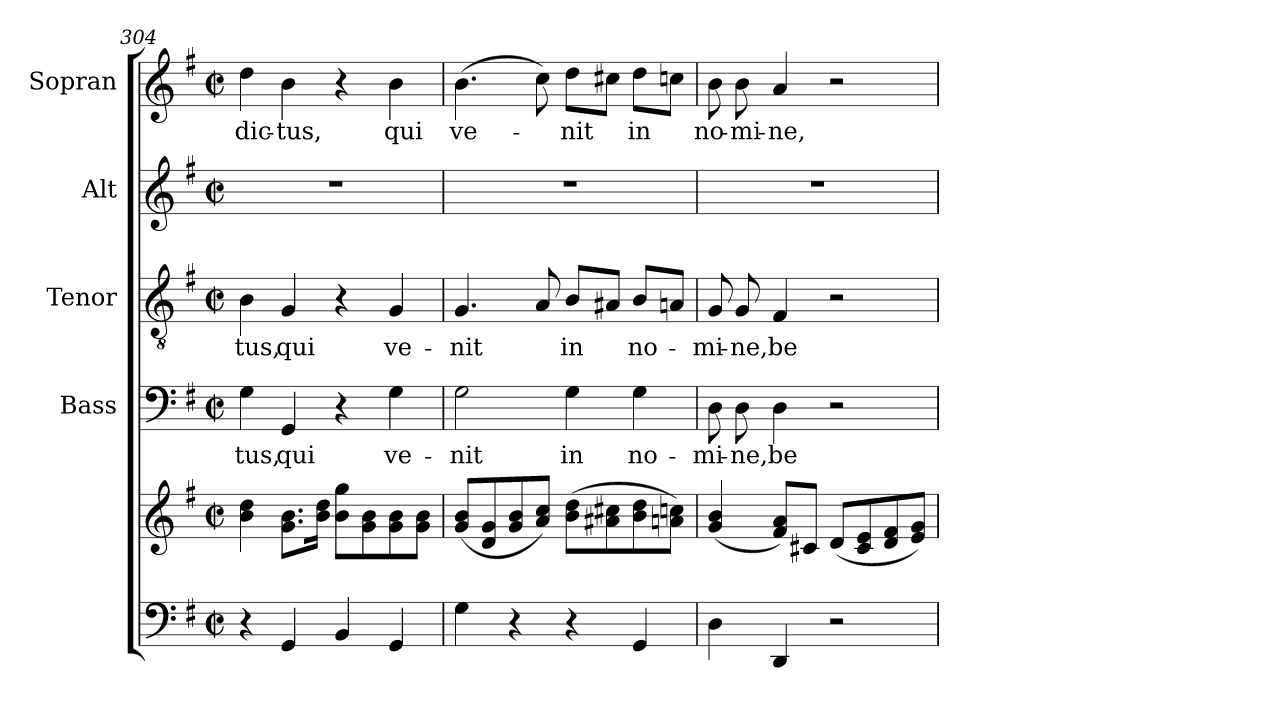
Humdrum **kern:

**kern	**kern	**kern	**text	**kern	**text	**kern	**kern	**text
*part5	*part5	*part4	*part4	*part3	*part3	*part2	*part1	*part1
*staff6	*staff5	*staff4	*staff4	*staff3	*staff3	*staff2	*staff1	*staff1
*	*	*I"Bass	*	*I"Tenor	*	*I"Alt	*I"Sopran	*
*	*	*I'B.	*	*I'T.	*	*I'A.	*I'S.	*
!!LO:LB:g=z
*clefF4	*clefG2	*clefF4	*	*clefGv2	*	*clefG2	*clefG2	*
*k[f#]	*k[f#]	*k[f#]	*	*k[f#]	*	*k[f#]	*k[f#]	*
*G:	*G:	*G:	*	*G:	*	*G:	*G:	*
*M2/2	*M2/2	*M2/2	*	*M2/2	*	*M2/2	*M2/2	*
*met(c|)	*met(c|)	*met(c|)	*	*met(c|)	*	*met(c|)	*met(c|)	*
=304	=304	=304	=304	=304	=304	=304	=304	=304
!	!	!	!LO:LY:b	!	!LO:LY:b	!	!	!LO:LY:b
4r	4b\ 4dd\	4G\	-tus,	4B\	-tus,	1r	4dd\	-dic-
!	!	!	!LO:LY:b	!	!LO:LY:b	!	!	!LO:LY:b
4GG/	8.g\ 8.b\L	4GG/	qui	4G/	qui	.	4b\	-tus,
.	16b\ 16dd\Jk	.	.	.	.	.	.	.
4BB/	8b\ 8gg\L	4r	.	4r	.	.	4r	.
.	8g\ 8b\	.	.	.	.	.	.	.
!	!	!	!LO:LY:b	!	!LO:LY:b	!	!	!LO:LY:b
4GG/	8g\ 8b\	4G\	ve-	4G/	ve-	.	4b\	qui
.	8g\ 8b\J	.	.	.	.	.	.	.
=305	=305	=305	=305	=305	=305	=305	=305	=305
!	!	!	!LO:LY:b	!	!LO:LY:b	!	!	!LO:LY:b
4G\	(<8g/ 8b/L	2G\	-nit	4.G/	-nit	1r	(>4.b\	ve-
.	8d/ 8g/	.	.	.	.	.	.	.
4r	8g/ 8b/	.	.	.	.	.	.	.
.	8a/ 8cc/J)	.	.	8A/	.	.	8cc\)	.
!	!	!	!LO:LY:b	!	!LO:LY:b	!	!	!LO:LY:b
4r	(>8b\ 8dd\L	4G\	in	8B/L	in	.	8dd\L	-nit
.	8a#X\ 8cc#X\	.	.	8A#X/J	.	.	8cc#X\J	.
!	!	!	!LO:LY:b	!	!LO:LY:b	!	!	!LO:LY:b
4GG/	8b\ 8dd\	4G\	no-	8B/L	no-	.	8dd\L	in
.	8an\ 8ccn\J)	.	.	8An/J	.	.	8ccn\J	.
=306	=306	=306	=306	=306	=306	=306	=306	=306
!	!	!	!LO:LY:b	!	!LO:LY:b	!	!	!LO:LY:b
4D\	(<4g/ 4b/	8D\	-mi-	8G/	-mi-	1r	8b\	no-
!	!	!	!LO:LY:b	!	!LO:LY:b	!	!	!LO:LY:b
.	.	8D\	-ne,	8G/	-ne,	.	8b\	-mi-
!	!	!	!LO:LY:b	!	!LO:LY:b	!	!	!LO:LY:b
4DD/	8f#/ 8a/L)	4D\	be-	4F#/	be-	.	4a/	-ne,
.	8c#X/J	.	.	.	.	.	.	.
2r	(<8d/L	2r	.	2r	.	.	2r	.
.	8c#/ 8e/	.	.	.	.	.	.	.
.	8d/ 8f#/	.	.	.	.	.	.	.
.	8e/ 8g/J)	.	.	.	.	.	.	.
=	=	=	=	=	=	=	=	=
*-	*-	*-	*-	*-	*-	*-	*-	*-
